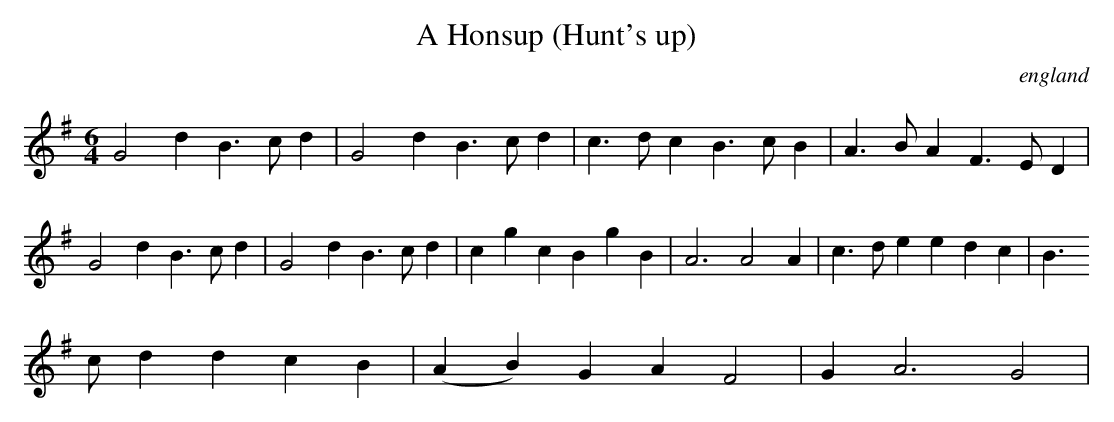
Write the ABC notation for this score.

X:1
T:A Honsup (Hunt's up)
O:england
M:6/4
L:1/4
K:G major
G2dB>cd|G2dB>cd|c>dcB>cB|A>BAF>ED|G2dB>cd|G2dB>cd|cgcBgB|A3A2A|c>deedc|B
>cddcB|(AB)GAF2|GA3G2|
